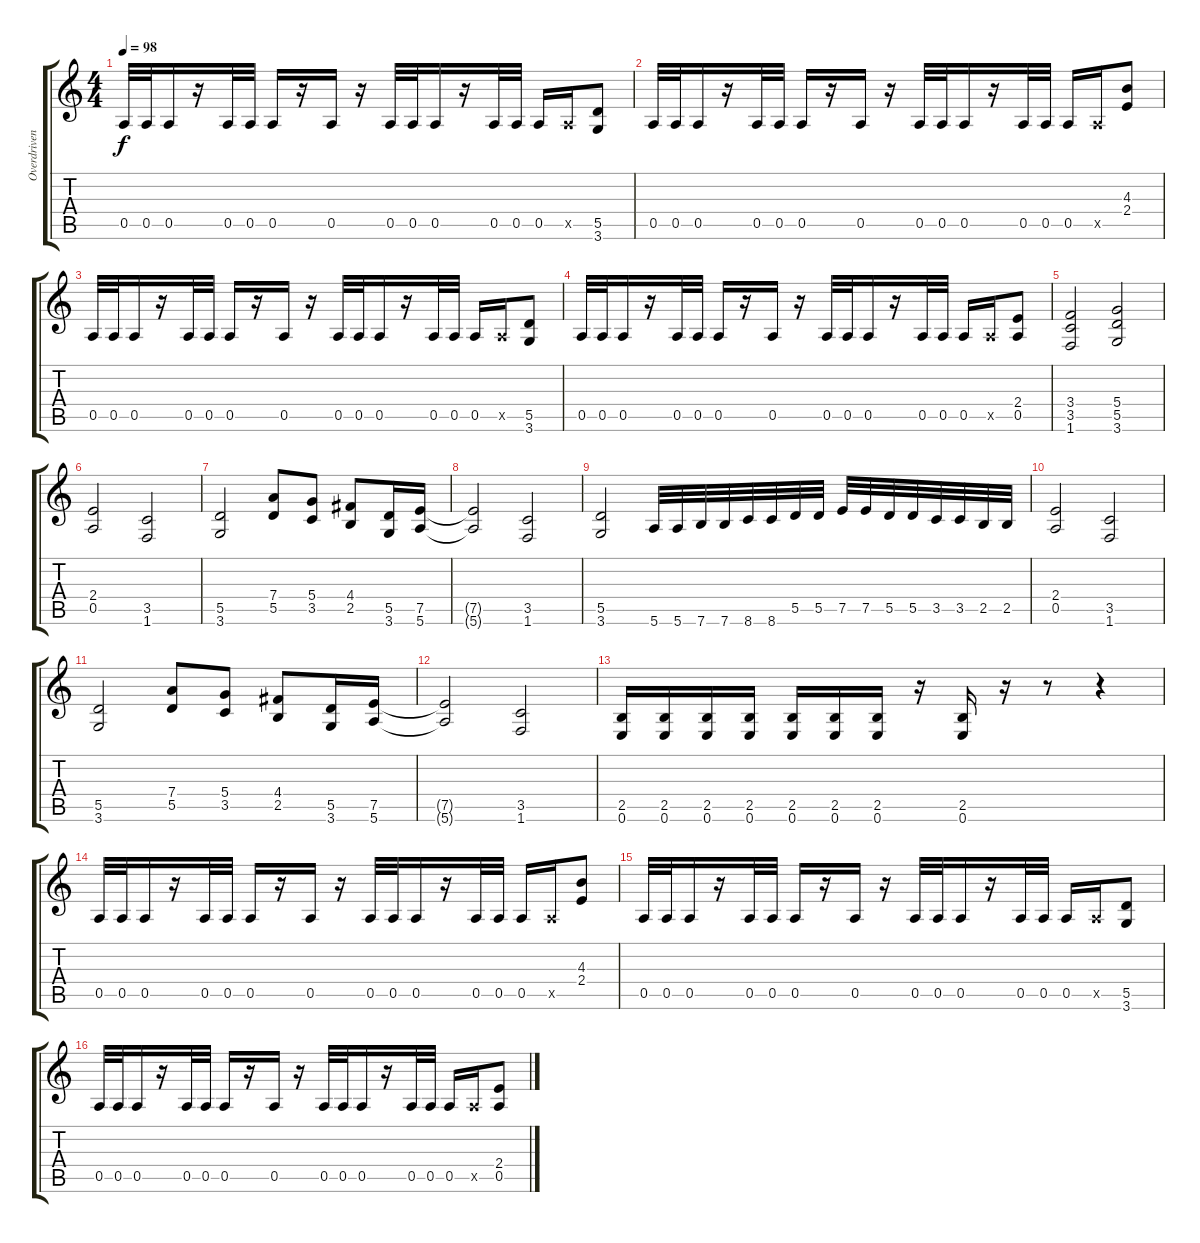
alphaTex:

\track ("Overdriven" "Overdriven") {instrument overdrivenguitar}
\staff {score tabs}
\tuning (E4 B3 G3 D3 A2 E2) {hide}
\ts (4 4)
\tempo 98
\clef g2
\ks c
0.5.32{dy f} 0.5.32 0.5.16 r.16 0.5.32 0.5.32 0.5.16 r.16 0.5.16 r.16 0.5.32 0.5.32 0.5.16 r.16 0.5.32 0.5.32 0.5.16 0.5{x}.16 (5.5 3.6).8 |
0.5.32 0.5.32 0.5.16 r.16 0.5.32 0.5.32 0.5.16 r.16 0.5.16 r.16 0.5.32 0.5.32 0.5.16 r.16 0.5.32 0.5.32 0.5.16 0.5{x}.16 (4.3 2.4).8 |
0.5.32 0.5.32 0.5.16 r.16 0.5.32 0.5.32 0.5.16 r.16 0.5.16 r.16 0.5.32 0.5.32 0.5.16 r.16 0.5.32 0.5.32 0.5.16 0.5{x}.16 (5.5 3.6).8 |
0.5.32 0.5.32 0.5.16 r.16 0.5.32 0.5.32 0.5.16 r.16 0.5.16 r.16 0.5.32 0.5.32 0.5.16 r.16 0.5.32 0.5.32 0.5.16 0.5{x}.16 (2.4 0.5).8 |
(3.4 3.5 1.6).2 (5.4 5.5 3.6).2 |
(2.4 0.5).2 (3.5 1.6).2 |
(5.5 3.6).2 (7.4 5.5).8 (5.4 3.5).8 (4.4 2.5).8 (5.5 3.6).16 (7.5 5.6).16 |
(7.5{t} 5.6{t}).2 (3.5 1.6).2 |
(5.5 3.6).2 5.6.32 5.6.32 7.6.32 7.6.32 8.6.32 8.6.32 5.5.32 5.5.32 7.5.32 7.5.32 5.5.32 5.5.32 3.5.32 3.5.32 2.5.32 2.5.32 |
(2.4 0.5).2 (3.5 1.6).2 |
(5.5 3.6).2 (7.4 5.5).8 (5.4 3.5).8 (4.4 2.5).8 (5.5 3.6).16 (7.5 5.6).16 |
(7.5{t} 5.6{t}).2 (3.5 1.6).2 |
(2.5 0.6).16 (2.5 0.6).16 (2.5 0.6).16 (2.5 0.6).16 (2.5 0.6).16 (2.5 0.6).16 (2.5 0.6).16 r.16 (2.5 0.6).16 r.16 r.8 r.4 |
0.5.32 0.5.32 0.5.16 r.16 0.5.32 0.5.32 0.5.16 r.16 0.5.16 r.16 0.5.32 0.5.32 0.5.16 r.16 0.5.32 0.5.32 0.5.16 0.5{x}.16 (4.3 2.4).8 |
0.5.32 0.5.32 0.5.16 r.16 0.5.32 0.5.32 0.5.16 r.16 0.5.16 r.16 0.5.32 0.5.32 0.5.16 r.16 0.5.32 0.5.32 0.5.16 0.5{x}.16 (5.5 3.6).8 |
0.5.32 0.5.32 0.5.16 r.16 0.5.32 0.5.32 0.5.16 r.16 0.5.16 r.16 0.5.32 0.5.32 0.5.16 r.16 0.5.32 0.5.32 0.5.16 0.5{x}.16 (2.4 0.5).8
